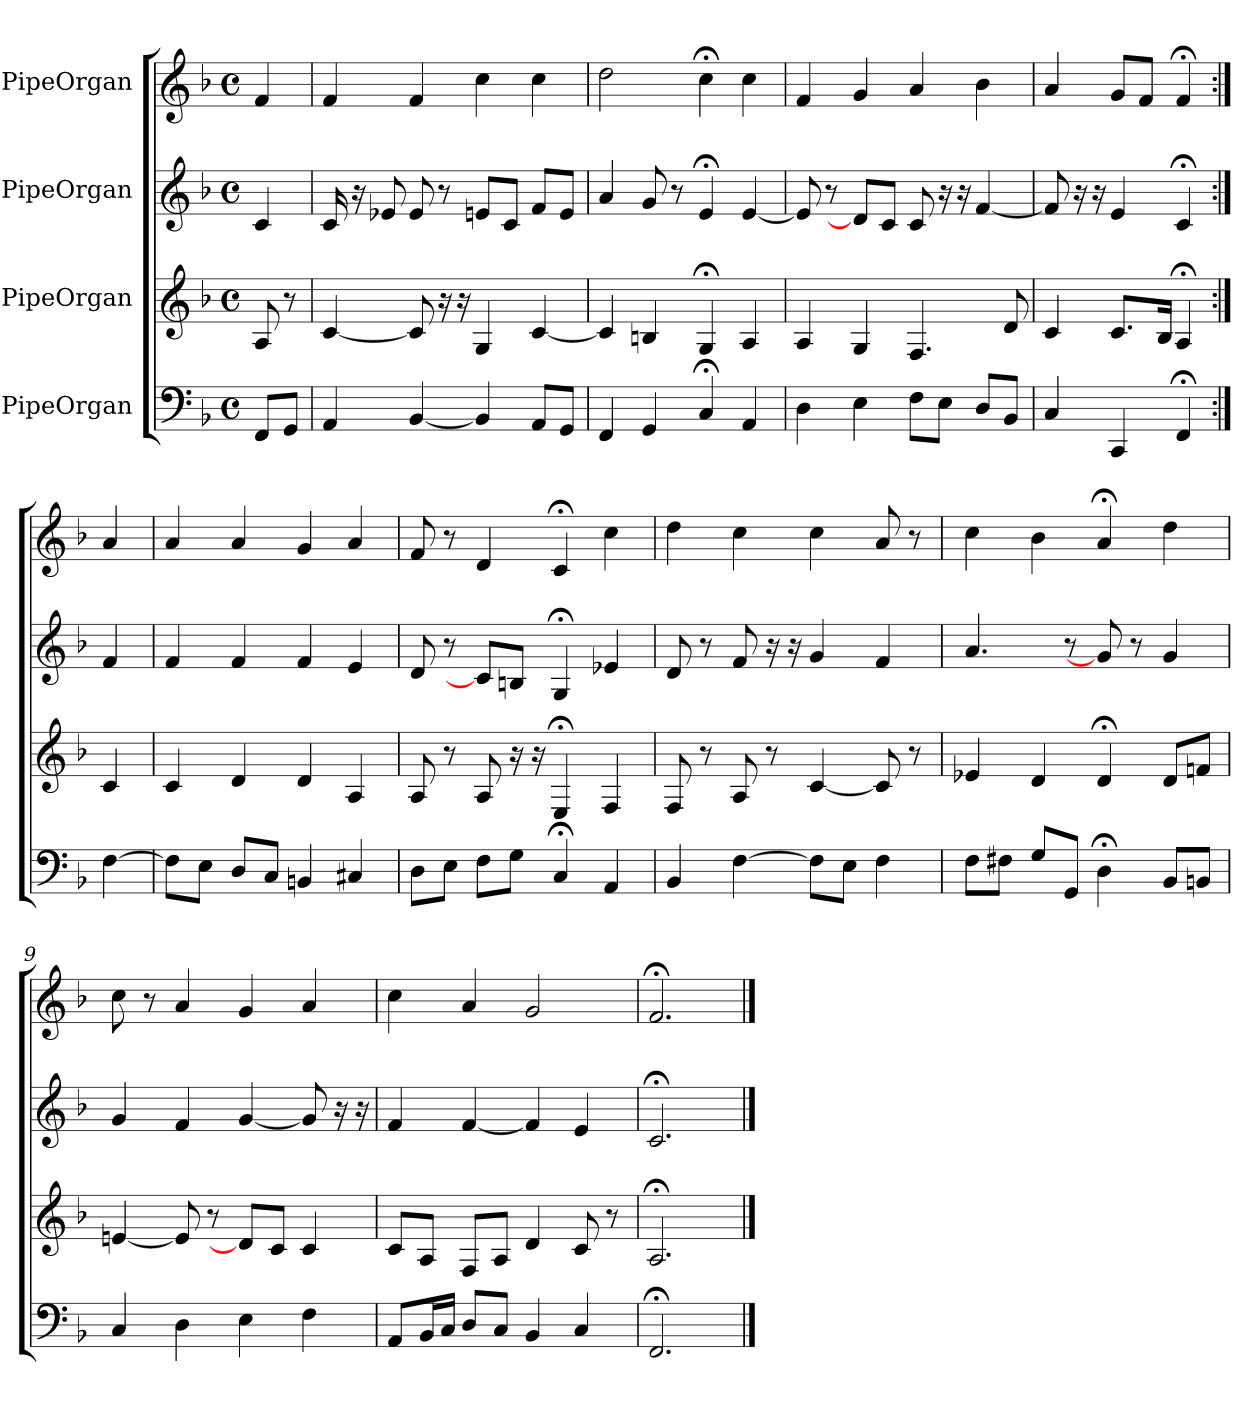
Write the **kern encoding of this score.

**kern	**kern	**kern	**kern
*part4	*part3	*part2	*part1
*staff4	*staff3	*staff2	*staff1
*I"PipeOrgan	*I"PipeOrgan	*I"PipeOrgan	*I"PipeOrgan
*k[b-]	*k[b-]	*k[b-]	*k[b-]
*F:	*F:	*F:	*F:
*M4/4	*M4/4	*M4/4	*M4/4
*met(c)	*met(c)	*met(c)	*met(c)
*MM60	*MM60	*MM60	*MM60
=	=	=	=
8FFL	8A	4c	4f
8GGJ	8r	.	.
=1	=1	=1	=1
4AA	[4c	16c	4f
.	.	16r	.
.	.	8e-X	.
[4BB-	8c]	8e-	4f
.	16r	8r	.
.	16r	.	.
4BB-]	4G	8enL	4cc
.	.	8cJ	.
8AAL	[4c	8fL	4cc
8GGJ	.	8eJ	.
=2	=2	=2	=2
4FF	4c]	4a	2dd
4GG	4Bn	8g	.
.	.	8r	.
4C;<	4G;<	4e;<	4cc;<
4AA	4A	[4e	4cc
=3	=3	=3	=3
4D	4A	8e]	4f
.	.	8r	.
4E	4G	8dL]	4g
.	.	8cJ	.
8FL	4.F	8c	4a
8EJ	.	16r	.
.	.	16r	.
8DL	.	[4f	4b-
8BB-J	8d	.	.
=4	=4	=4	=4
4C	4c	8f]	4a
.	.	16r	.
.	.	16r	.
4CC	8.cL	4e	8gL
.	.	.	8fJ
.	16B-Jk	.	.
4FF;<	4A;<	4c;<	4f;<
=:|!	=:|!	=:|!	=:|!
[4F	4c	4f	4a
=5	=5	=5	=5
8FL]	4c	4f	4a
8EJ	.	.	.
8DL	4d	4f	4a
8CJ	.	.	.
4BBn	4d	4f	4g
4C#X	4A	4e	4a
=6	=6	=6	=6
8DL	8A	8d	8f
8EJ	8r	8r	8r
8FL	8A	8cL]	4d
8GJ	16r	8BnJ	.
.	16r	.	.
4C;<	4E;<	4G;<	4c;<
4AA	4F	4e-X	4cc
=7	=7	=7	=7
4BB-	8F	8d	4dd
.	8r	8r	.
[4F	8A	8f	4cc
.	8r	16r	.
.	.	16r	.
8FL]	[4c	4g	4cc
8EJ	.	.	.
4F	8c]	4f	8a
.	8r	.	8r
=8	=8	=8	=8
8FL	4e-X	4.a	4cc
8F#XJ	.	.	.
8GL	4d	.	4b-
8GGJ	.	8r	.
4D;<	4d;<	8g]	4a;<
.	.	8r	.
8BB-L	8dL	4g	4dd
8BBnJ	8fnJ	.	.
=9	=9	=9	=9
4C	[4en	4g	8cc
.	.	.	8r
4D	8e]	4f	4a
.	8r	.	.
4E	8dL]	[4g	4g
.	8cJ	.	.
4F	4c	8g]	4a
.	.	16r	.
.	.	16r	.
=10	=10	=10	=10
8AAL	8cL	4f	4cc
16BB-L	8AJ	.	.
16CJJ	.	.	.
8DL	8FL	[4f	4a
8CJ	8AJ	.	.
4BB-	4d	4f]	2g
4C	8c	4e	.
.	8r	.	.
=11	=11	=11	=11
2.FF;<	2.A;<	2.c;<	2.f;<
==	==	==	==
*-	*-	*-	*-
